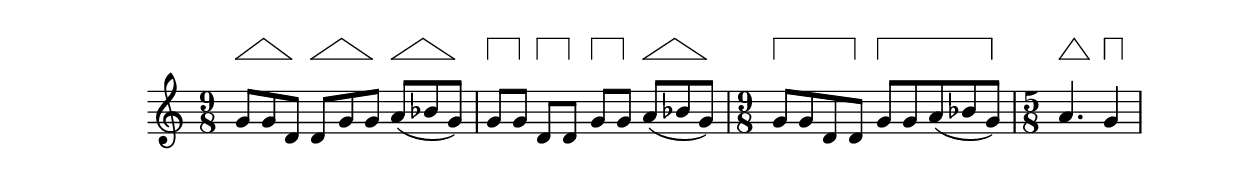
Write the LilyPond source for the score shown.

% Do not edit this file; it is automatically
% generated from Documentation/snippets/new
% This file is in the public domain.
%% Note: this file works from version 2.13.36
\version "2.13.46"

\header {
%% Translation of GIT committish: a874fda3641c9e02f61be5c41b215b8304b8ed00
  texidoces = "
La agrupación de pulsos dentro de un compás está controlada por la
propiedad de contexto @code{beatStructure}.  Hay establecidos valores
de @code{beatStructure} para muchos tipos de compases en
@file{scm/time-signature-settings.scm}.  Los valores de
@code{beatStructure} se pueden cambiar o establecer con @code{\\set}.
Como alternativa, se puede usar la función de Scheme
@code{set-time-signature} para establecer tanto el compás como la
estructura de pulsos.  @code{set-time-signature} acepta tres
argumentos: el número de pulsos, la longitud del pulso y la agrupación
interna de los pulsos en el compás.  Tanto @code{\\time} como
@code{set-time-signature} se aplican al contexto @code{Timing}, por lo
que no restablecen los valores de @code{beatStructure} ni de
@code{baseMoment} que se establezcan en otros contextos de nivel
inferior, como @code{Voice}.

Si el grabador @code{Measure_grouping_engraver} está incluido en uno
de los contextos de presentación, se imprimirán signos de agrupación
de pulsos.  Estos símbolos facilitan la lectura de música moderna
rítmicamente compleja.  En este ejemplo, el compás de 9/8 se agrupa
según dos patrones distintos utilizando los dos métodos, mientras que
el compás de 5/8 se agrupa de acuerdo con el ajuste predeterminado que
está en @file{scm/time-signature-settings.scm}:

"
doctitlees = "Símbolos de dirección y símbolos de agrupación de compás"


%% Translation of GIT committish: 0a868be38a775ecb1ef935b079000cebbc64de40
  texidocde = "
Optionen, mit denen die Balken in einem Takt gruppiert werden, sind
durch die Scheme-Funktion @code{set-time-signature} erhältlich, die
drei Argumente braucht:  Die Zahl der Taktschläge, die Länge des
Schlages und die interne gruppieren von Balken in dem Takt.  Wenn der
@code{Measure_grouping_engraver} hinzugefügt worden ist, erstellt
diese Funktion auch @code{MeasureGrouping}-(Taktgruppen)-Zeichen.  Derartige
Zeichen erleichtern das Lesen von rhythmisch komplexer Musik.  In dem
Beispiel ist der 9/8-Takt in 2, 2, 2 und 3 aufgeteilt.  Das wird
der @code{set-time-signature}-Funktion als das dritte Argument mitgegeben:
@code{'(2 2 2 3)}:

"
  doctitlede = "Dirigierzeichen Taktgruppenzeichen"



%% Translation of GIT committish: 190a067275167c6dc9dd0afef683d14d392b7033
  texidocfr = "
Les règles de ligature par mesure sont gérées par la propriété
@code{beatStructure}.  Ses valeurs par défaut sont répertoriées, par
métrique, dans le fichier @code{scm/@/time-@/signature@/-settings@/.scm}.  Elles
sont modifiables grâce à la commande @code{\\set}.
La fonction Scheme @code{set-time-signature} permet quant à elle de
définir à la fois la métrique et la pulsation.  Celle-ci prend trois
arguments@tie{}: le nombre de pulsations, la durée de la pulsation et le
regroupement des pulsations dans la mesure.   @code{\\time} et
@code{set-time-signature} s'appliquent tous deux au contexte
@code{Timing}@tie{}; ils ne redéfiniront donc pas les valeurs de
@code{beatStructure} ou @code{baseMoment} lorsque qu'elles sont
modifiées dans un contexte de niveau inférieur comme @code{Voice} par
exemple.
Si l'on fait appel au @code{Measure_grouping_engraver}, la fonction
@code{set-time-signature} créera aussi des symboles
@code{MeasureGrouping}.  Ces symboles aident à la lecture des œuvres
modernes à la rythmique complexe.  Dans l'exemple qui suit, la mesure à
9/8 est divisée en 2, 2, 2 et 3, alors que la mesure à 5/8 répond aux
règles par défaut contenues dans le fichier @w{@code{scm/@/beam@/-settings@/.scm}}.

"
  doctitlefr = "Signes de direction signes de sous-groupe"

  lsrtags = "rhythms"
  texidoc = "
Beat grouping within a measure is controlled by the context property
@code{beatStructure}.  Values of @code{beatStructure} are
established for many time signatures in
@file{scm/time-signature-settings.scm}.  Values of @code{beatStructure}
can be changed or set with @code{\\set}.
Alternatively, the
Scheme function @code{set-time-signature} can be used to both
set the time signature and establish the beat structure.
@code{set-time-signature}, takes three arguments: the
number of beats, the beat length, and the internal grouping of beats in
the measure.  @code{\\time} and @code{set-time-signature} both apply
to the @code{Timing} context, so they will not reset values of
@code{beatStructure} or @code{baseMoment} that are set in
other lower-level contexts, such as @code{Voice}.

If the @code{Measure_grouping_engraver} is included
in one of the display contexts, measure grouping signs will be
created.  Such signs ease reading rhythmically complex modern music.
In the example, the 9/8 measure is grouped in two different
patterns using the two different methods, while the 5/8 measure
is grouped according to the default setting in
@file{scm/time-signature-settings.scm}:
"
  doctitle = "Conducting signs measure grouping signs"
} % begin verbatim



\score {
  \new Voice \relative c'' {
    \time 9/8
    g8 g d d g g a( bes g) |
    \set Timing.beatStructure = #'(2 2 2 3)
    g8 g d d g g a( bes g) |
    #(set-time-signature 9 8 '(4 5))
    g8 g d d g g a( bes g) |
    \time 5/8
    a4. g4 |
  }
  \layout {
    \context {
      \Staff
      \consists "Measure_grouping_engraver"
    }
  }
}
